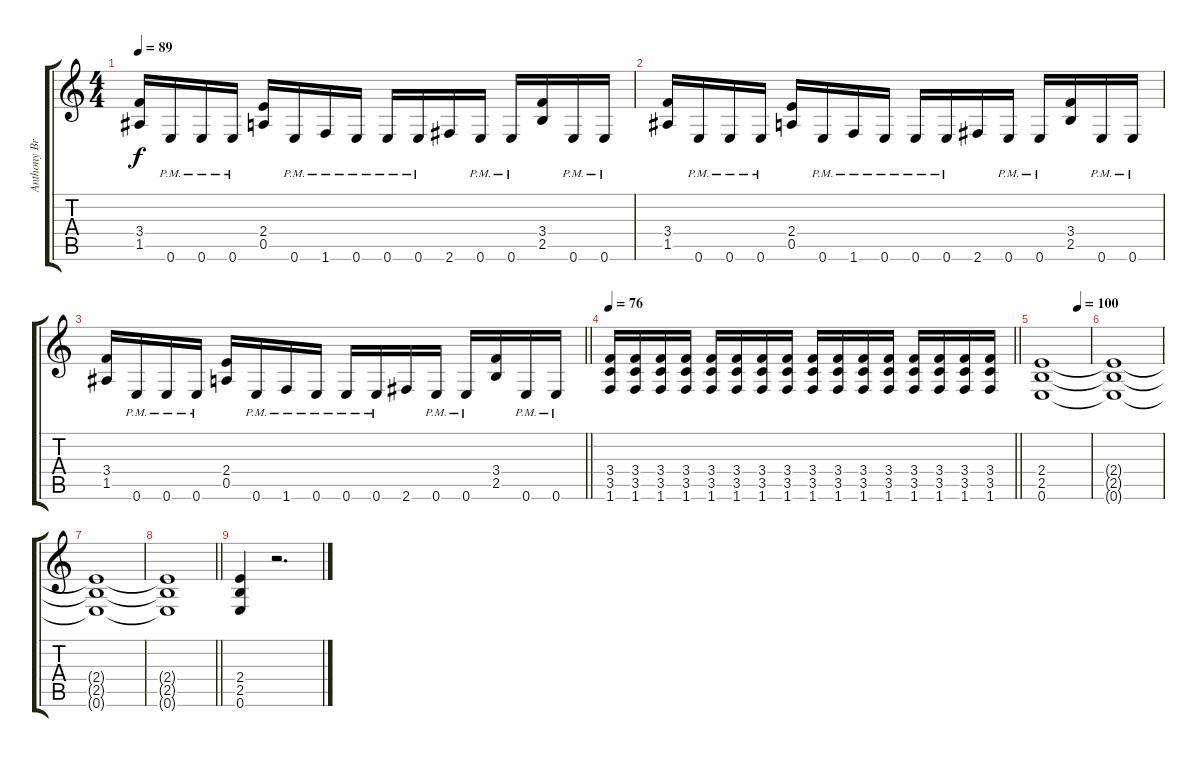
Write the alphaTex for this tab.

\track ("Anthony Bramante (Rhythm Guitar)" "Anthony Br") {instrument distortionguitar}
\staff {score tabs}
\tuning (E4 B3 G3 D3 A2 E2) {hide}
\ts (4 4)
\tempo 89
\clef g2
\ks c
(3.4 1.5).16{dy f} 0.6{pm}.16 0.6{pm}.16 0.6{pm}.16 (2.4 0.5).16 0.6{pm}.16 1.6{pm}.16 0.6{pm}.16 0.6{pm}.16 0.6{pm}.16 2.6.16 0.6{pm}.16 0.6{pm}.16 (3.4 2.5).16 0.6{pm}.16 0.6{pm}.16 |
(3.4 1.5).16 0.6{pm}.16 0.6{pm}.16 0.6{pm}.16 (2.4 0.5).16 0.6{pm}.16 1.6{pm}.16 0.6{pm}.16 0.6{pm}.16 0.6{pm}.16 2.6.16 0.6{pm}.16 0.6{pm}.16 (3.4 2.5).16 0.6{pm}.16 0.6{pm}.16 |
\barLineRight lightlight
(3.4 1.5).16 0.6{pm}.16 0.6{pm}.16 0.6{pm}.16 (2.4 0.5).16 0.6{pm}.16 1.6{pm}.16 0.6{pm}.16 0.6{pm}.16 0.6{pm}.16 2.6.16 0.6{pm}.16 0.6{pm}.16 (3.4 2.5).16 0.6{pm}.16 0.6{pm}.16 |
\tempo 76
\barLineRight lightlight
(3.4 3.5 1.6).16 (3.4 3.5 1.6).16 (3.4 3.5 1.6).16 (3.4 3.5 1.6).16 (3.4 3.5 1.6).16 (3.4 3.5 1.6).16 (3.4 3.5 1.6).16 (3.4 3.5 1.6).16 (3.4 3.5 1.6).16 (3.4 3.5 1.6).16 (3.4 3.5 1.6).16 (3.4 3.5 1.6).16 (3.4 3.5 1.6).16 (3.4 3.5 1.6).16 (3.4 3.5 1.6).16 (3.4 3.5 1.6).16 |
\tempo (100 0.75)
(2.4 2.5 0.6).1 |
(2.4{t} 2.5{t} 0.6{t}).1 |
(2.4{t} 2.5{t} 0.6{t}).1 |
\barLineRight lightlight
(2.4{t} 2.5{t} 0.6{t}).1 |
(2.4 2.5 0.6).4 r.2{d}
